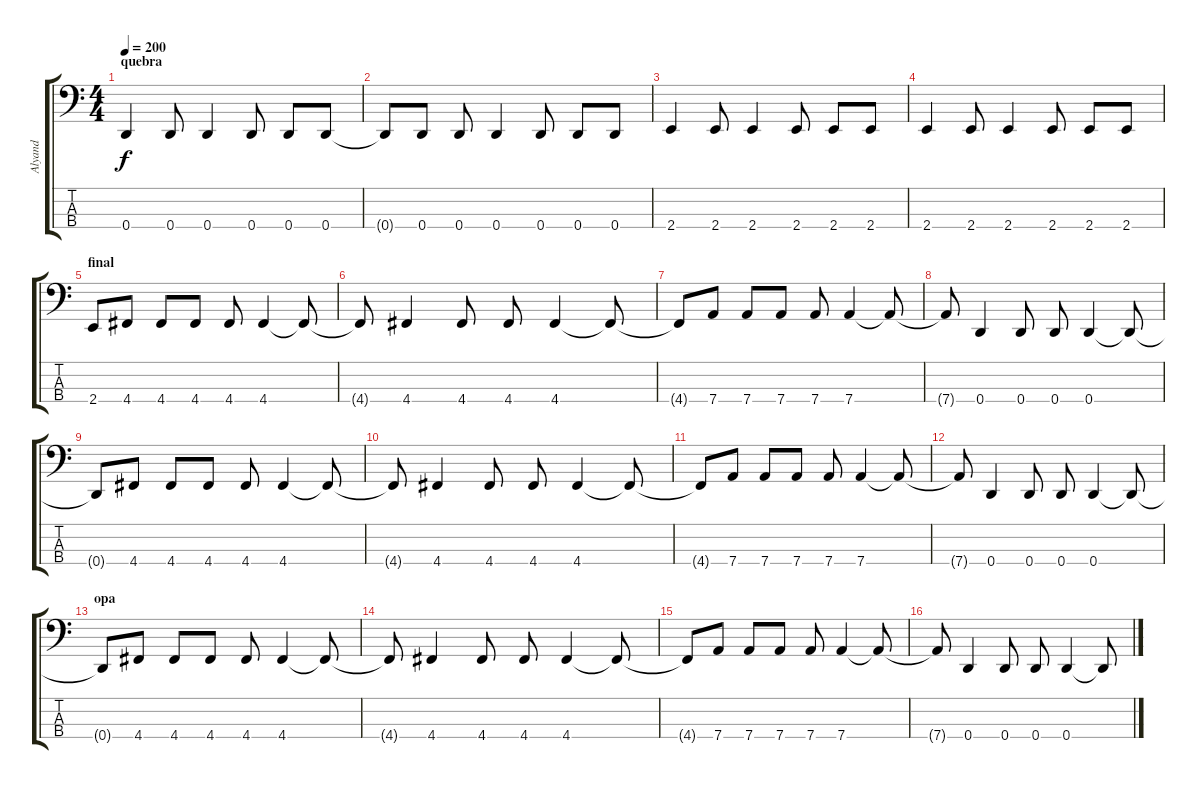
\track ("Alyand" "Alyand") {instrument electricbasspick}
\staff {score tabs}
\tuning (G2 D2 A1 D1) {hide}
\ts (4 4)
\section ("" "quebra")
\tempo 200
\clef f4
\ks c
0.4.4{dy f} 0.4.8 0.4.4 0.4.8 0.4.8 0.4.8 |
0.4{t}.8 0.4.8 0.4.8 0.4.4 0.4.8 0.4.8 0.4.8 |
2.4.4 2.4.8 2.4.4 2.4.8 2.4.8 2.4.8 |
2.4.4 2.4.8 2.4.4 2.4.8 2.4.8 2.4.8 |
\section ("" "final")
2.4.8 4.4.8 4.4.8 4.4.8 4.4.8 4.4.4 4.4{t}.8 |
4.4{t}.8 4.4.4 4.4.8 4.4.8 4.4.4 4.4{t}.8 |
4.4{t}.8 7.4.8 7.4.8 7.4.8 7.4.8 7.4.4 7.4{t}.8 |
7.4{t}.8 0.4.4 0.4.8 0.4.8 0.4.4 0.4{t}.8 |
0.4{t}.8 4.4.8 4.4.8 4.4.8 4.4.8 4.4.4 4.4{t}.8 |
4.4{t}.8 4.4.4 4.4.8 4.4.8 4.4.4 4.4{t}.8 |
4.4{t}.8 7.4.8 7.4.8 7.4.8 7.4.8 7.4.4 7.4{t}.8 |
7.4{t}.8 0.4.4 0.4.8 0.4.8 0.4.4 0.4{t}.8 |
\section ("" "opa")
0.4{t}.8 4.4.8 4.4.8 4.4.8 4.4.8 4.4.4 4.4{t}.8 |
4.4{t}.8 4.4.4 4.4.8 4.4.8 4.4.4 4.4{t}.8 |
4.4{t}.8 7.4.8 7.4.8 7.4.8 7.4.8 7.4.4 7.4{t}.8 |
7.4{t}.8 0.4.4 0.4.8 0.4.8 0.4.4 0.4{t}.8
